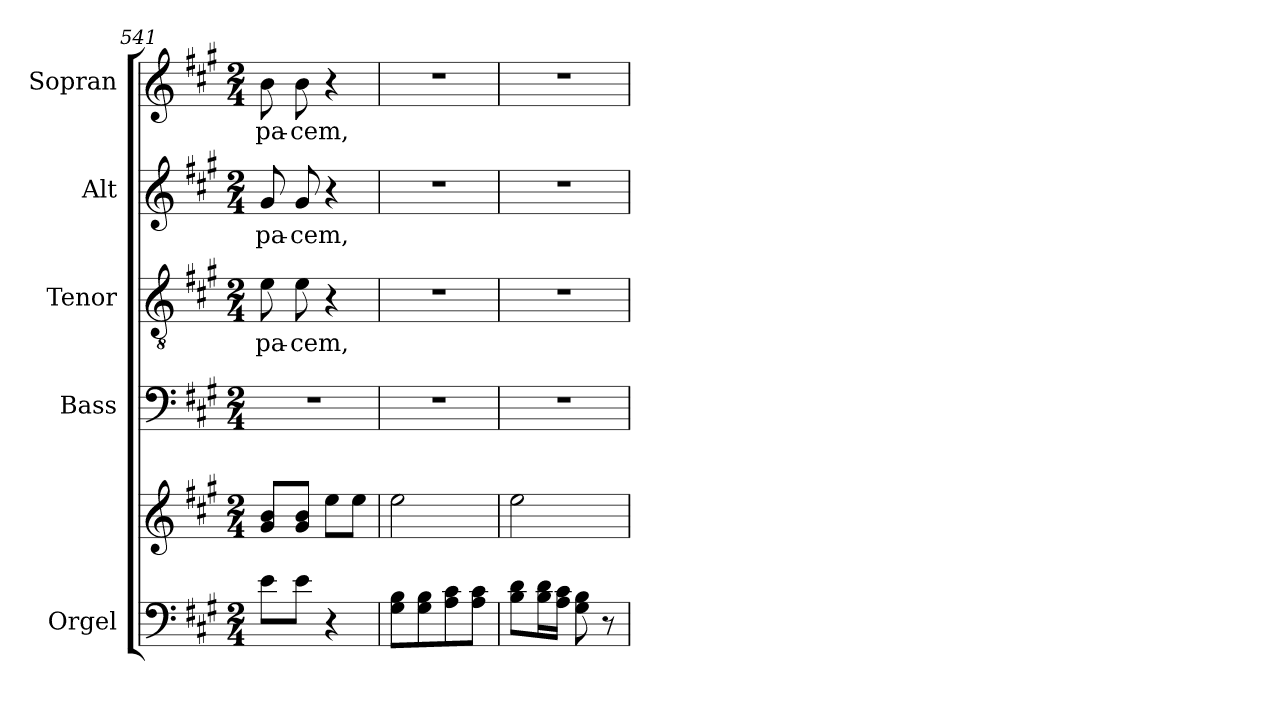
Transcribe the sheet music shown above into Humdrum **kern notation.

**kern	**kern	**kern	**kern	**text	**kern	**text	**kern	**text
*part5	*part5	*part4	*part3	*part3	*part2	*part2	*part1	*part1
*staff6	*staff5	*staff4	*staff3	*staff3	*staff2	*staff2	*staff1	*staff1
*I"Orgel	*	*I"Bass	*I"Tenor	*	*I"Alt	*	*I"Sopran	*
*I'Org.	*	*I'B.	*I'T.	*	*I'A.	*	*I'S.	*
*clefF4	*clefG2	*clefF4	*clefGv2	*	*clefG2	*	*clefG2	*
*k[f#c#g#]	*k[f#c#g#]	*k[f#c#g#]	*k[f#c#g#]	*	*k[f#c#g#]	*	*k[f#c#g#]	*
*A:	*A:	*A:	*A:	*	*A:	*	*A:	*
*M2/4	*M2/4	*M2/4	*M2/4	*	*M2/4	*	*M2/4	*
=541	=541	=541	=541	=541	=541	=541	=541	=541
!	!	!	!	!LO:LY:b	!	!LO:LY:b	!	!LO:LY:b
8e\L	8g#/ 8b/L	2r	8e\	pa-	8g#/	pa-	8b\	pa-
!	!	!	!	!LO:LY:b	!	!LO:LY:b	!	!LO:LY:b
8e\J	8g#/ 8b/J	.	8e\	-cem,	8g#/	-cem,	8b\	-cem,
4r	8ee\L	.	4r	.	4r	.	4r	.
.	8ee\J	.	.	.	.	.	.	.
=542	=542	=542	=542	=542	=542	=542	=542	=542
8G#\ 8B\L	2ee\	2r	2r	.	2r	.	2r	.
8G#\ 8B\	.	.	.	.	.	.	.	.
8A\ 8c#\	.	.	.	.	.	.	.	.
8A\ 8c#\J	.	.	.	.	.	.	.	.
!!LO:PB:g=z
=543	=543	=543	=543	=543	=543	=543	=543	=543
8B\ 8d\L	2ee\	2r	2r	.	2r	.	2r	.
16B\ 16d\L	.	.	.	.	.	.	.	.
16A\ 16c#\JJ	.	.	.	.	.	.	.	.
8G#\ 8B\	.	.	.	.	.	.	.	.
8r	.	.	.	.	.	.	.	.
=	=	=	=	=	=	=	=	=
*-	*-	*-	*-	*-	*-	*-	*-	*-
